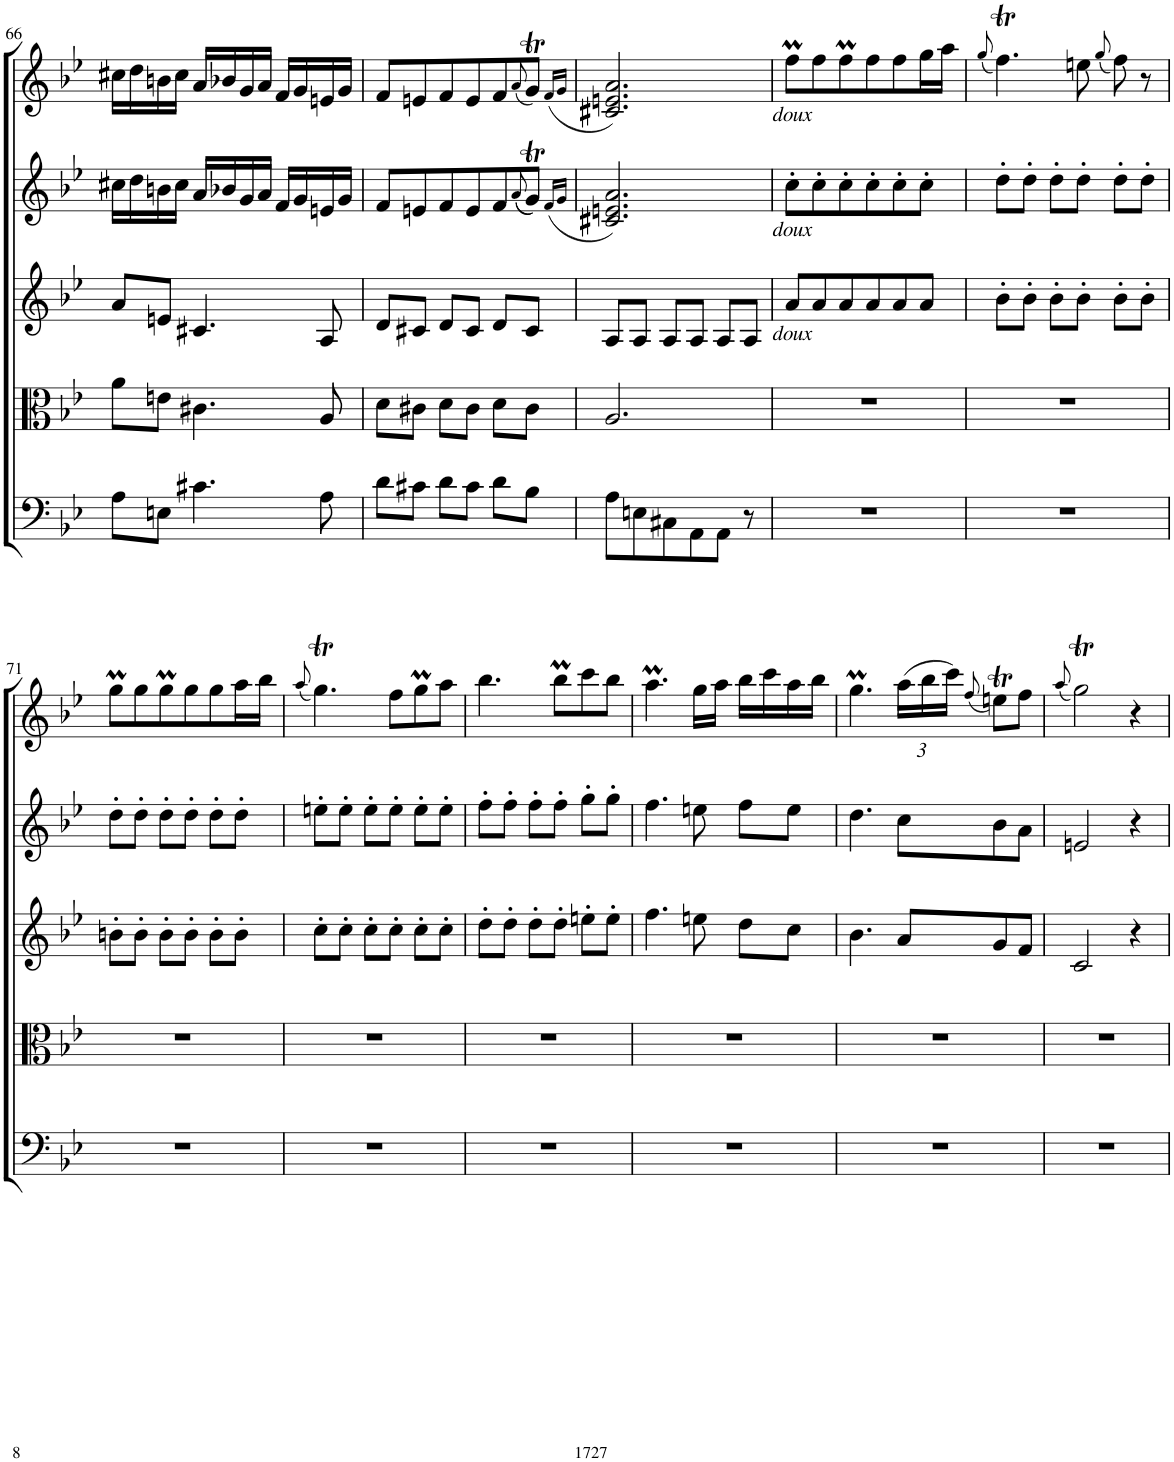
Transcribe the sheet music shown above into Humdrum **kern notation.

**kern	**kern	**kern	**kern	**kern
*part5	*part4	*part3	*part2	*part1
*staff5	*staff4	*staff3	*staff2	*staff1
*I"Violoncello (2 Violoncelles)	*I"Viola	*I"Violin III	*I"Violin II	*I"Violin I
*I'Vc	*I'Vla	*I'Vln	*I'Vln	*I'Vln
!!LO:PB:g=z
*clefF4	*clefC3	*clefG2	*clefG2	*clefG2
*k[b-e-]	*k[b-e-]	*k[b-e-]	*k[b-e-]	*k[b-e-]
*M3/4	*M3/4	*M3/4	*M3/4	*M3/4
=66	=66	=66	=66	=66
8A\L	8a\L	8a/L	16cc#X\LL	16cc#X\LL
.	.	.	16dd\	16dd\
8En\J	8en\J	8en/J	16bn\	16bn\
.	.	.	16cc#\JJ	16cc#\JJ
4.c#X\	4.c#X\	4.c#X/	16a/LL	16a/LL
.	.	.	16b-X/	16b-X/
.	.	.	16g/	16g/
.	.	.	16a/JJ	16a/JJ
.	.	.	16f/LL	16f/LL
.	.	.	16g/	16g/
8A\	8A/	8A/	16en/	16en/
.	.	.	16g/JJ	16g/JJ
=67	=67	=67	=67	=67
8d\L	8d\L	8d/L	8f/L	8f/L
8c#X\J	8c#X\J	8c#X/J	8en/	8en/
8d\L	8d\L	8d/L	8f/	8f/
8c#\J	8c#\J	8c#/J	8e/	8e/
8d\L	8d\L	8d/L	8f/	8f/
.	.	.	((8qa/	(8qa/
8B-\J	8c#\J	8c#/J	8gT/J))	8gT/J)
.	.	.	(16qf/LL	(16qf/LL
.	.	.	16qg/JJ	16qg/JJ
=68	=68	=68	=68	=68
8A\L	2.A/	8A/L	2.c#X/ 2.en/ 2.a/)	2.c#X/ 2.en/ 2.a/)
8En\	.	8A/J	.	.
8C#X\	.	8A/L	.	.
8AA\	.	8A/J	.	.
8AA\J	.	8A/L	.	.
8r	.	8A/J	.	.
=69	=69	=69	=69	=69
!	!	!	!	!LO:TX:b:i:t=doux
!	!	!	!LO:TX:b:i:t=doux	!
!	!	!LO:TX:b:i:t=doux	!	!
2.r	2.r	8a/L	8cc'\L	8ffM\L
.	.	8a/	8cc'\	8ff\
.	.	8a/	8cc'\	8ffM\
.	.	8a/	8cc'\	8ff\
.	.	8a/	8cc'\	8ff\
.	.	8a/J	8cc'\J	16gg\L
.	.	.	.	16aa\JJ
=70	=70	=70	=70	=70
.	.	.	.	(8qgg/
2.r	2.r	8b-'\L	8dd'\L	4.ffT\)
.	.	8b-'\J	8dd'\J	.
.	.	8b-'\L	8dd'\L	.
.	.	8b-'\J	8dd'\J	8een\
.	.	.	.	(8qgg/
.	.	8b-'\L	8dd'\L	8ff\)
.	.	8b-'\J	8dd'\J	8r
!!LO:LB:g=z
=71	=71	=71	=71	=71
2.r	2.r	8bn'\L	8dd'\L	8ggM\L
.	.	8b'\J	8dd'\J	8gg\
.	.	8b'\L	8dd'\L	8ggM\
.	.	8b'\J	8dd'\J	8gg\
.	.	8b'\L	8dd'\L	8gg\
.	.	8b'\J	8dd'\J	16aa\L
.	.	.	.	16bb-\JJ
=72	=72	=72	=72	=72
.	.	.	.	(8qaa/
2.r	2.r	8cc'\L	8een'\L	4.ggT\)
.	.	8cc'\J	8ee'\J	.
.	.	8cc'\L	8ee'\L	.
.	.	8cc'\J	8ee'\J	8ff\L
.	.	8cc'\L	8ee'\L	8ggM\
.	.	8cc'\J	8ee'\J	8aa\J
=73	=73	=73	=73	=73
2.r	2.r	8dd'\L	8ff'\L	4.bb-\
.	.	8dd'\J	8ff'\J	.
.	.	8dd'\L	8ff'\L	.
.	.	8dd'\J	8ff'\J	8bb-M\L
.	.	8een'\L	8gg'\L	8ccc\
.	.	8ee'\J	8gg'\J	8bb-\J
=74	=74	=74	=74	=74
2.r	2.r	4.ff\	4.ff\	4.aam\
.	.	8een\	8een\	16gg\LL
.	.	.	.	16aa\JJ
.	.	8dd\L	8ff\L	16bb-\LL
.	.	.	.	16ccc\
.	.	8cc\J	8ee\J	16aa\
.	.	.	.	16bb-\JJ
=75	=75	=75	=75	=75
2.r	2.r	4.b-\	4.dd\	4.ggM\
*	*	*	*	*Xbrackettup
.	.	8a/L	8cc\L	(24aa\LL
.	.	.	.	24bb-\
.	.	.	.	24ccc\JJ)
.	.	.	.	(8qff/
.	.	8g/	8b-\	8eent\L)
.	.	8f/J	8a\J	8ff\J
=76	=76	=76	=76	=76
.	.	.	.	(8qaa/
2.r	2.r	2c/	2en/	2ggT\)
.	.	4r	4r	4r
=	=	=	=	=
*-	*-	*-	*-	*-
